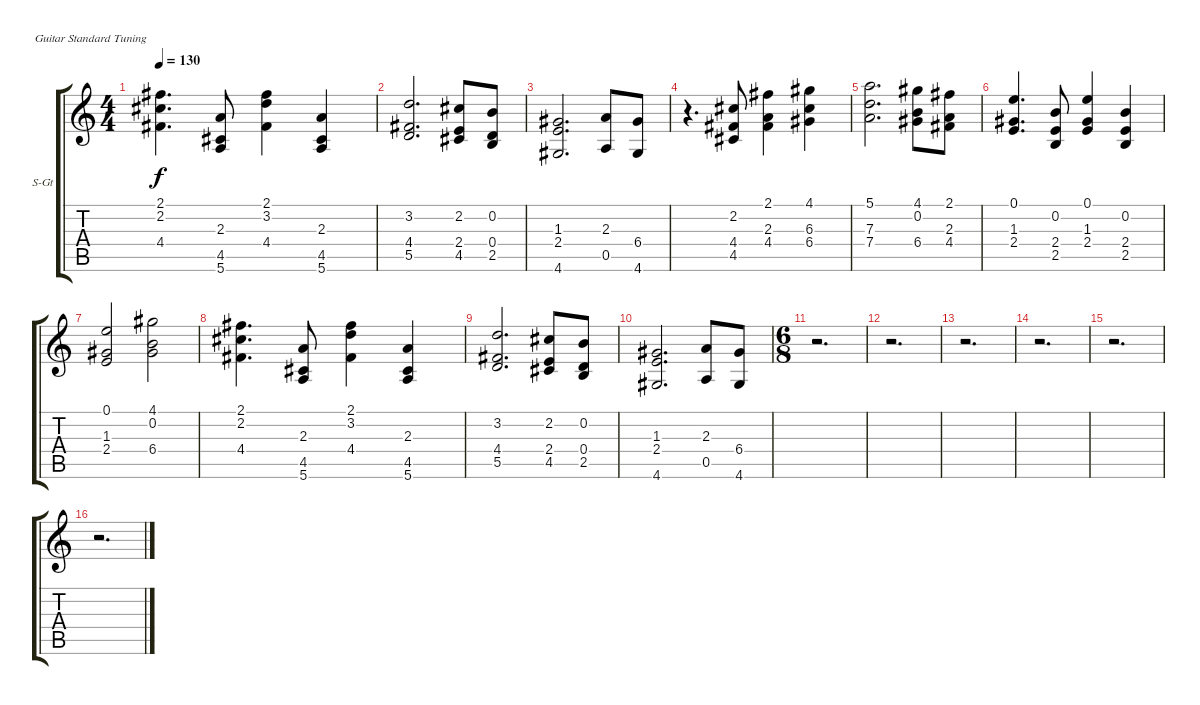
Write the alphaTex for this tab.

\bracketExtendMode groupsimilarinstruments
\firstSystemTrackNameOrientation horizontal
\otherSystemsTrackNameOrientation horizontal
\track ("Choir" "S-Gt") {instrument choiraahs}
\staff {score tabs}
\tuning (E4 B3 G3 D3 A2 E2)
\displaytranspose 12
\ts (4 4)
\tempo 130
\clef g2
\ks c
(2.1 2.2 4.4).4{d dy f} (2.3 4.5 5.6).8 (2.1 3.2 4.4).4 (2.3 4.5 5.6).4 |
(3.2 4.4 5.5).2{d} (2.2 2.4 4.5).8 (0.2 0.4 2.5).8 |
(1.3 2.4 4.6).2{d} (2.3 0.5).8 (6.4 4.6).8 |
r.4{d} (2.2 4.4 4.5).8 (2.1 2.3 4.4).4 (4.1 6.3 6.4).4 |
(5.1 7.3 7.4).2{d} (4.1 0.2 6.4).8 (2.1 2.3 4.4).8 |
(0.1 1.3 2.4).4{d} (0.2 2.4 2.5).8 (0.1 1.3 2.4).4 (0.2 2.4 2.5).4 |
(0.1 1.3 2.4).2 (4.1 0.2 6.4).2 |
(2.1 2.2 4.4).4{d} (2.3 4.5 5.6).8 (2.1 3.2 4.4).4 (2.3 4.5 5.6).4 |
(3.2 4.4 5.5).2{d} (2.2 2.4 4.5).8 (0.2 0.4 2.5).8 |
(1.3 2.4 4.6).2{d} (2.3 0.5).8 (6.4 4.6).8 |
\ts (6 8)
r.2{d} |
r.2{d} |
r.2{d} |
r.2{d} |
r.2{d} |
r.2{d}
